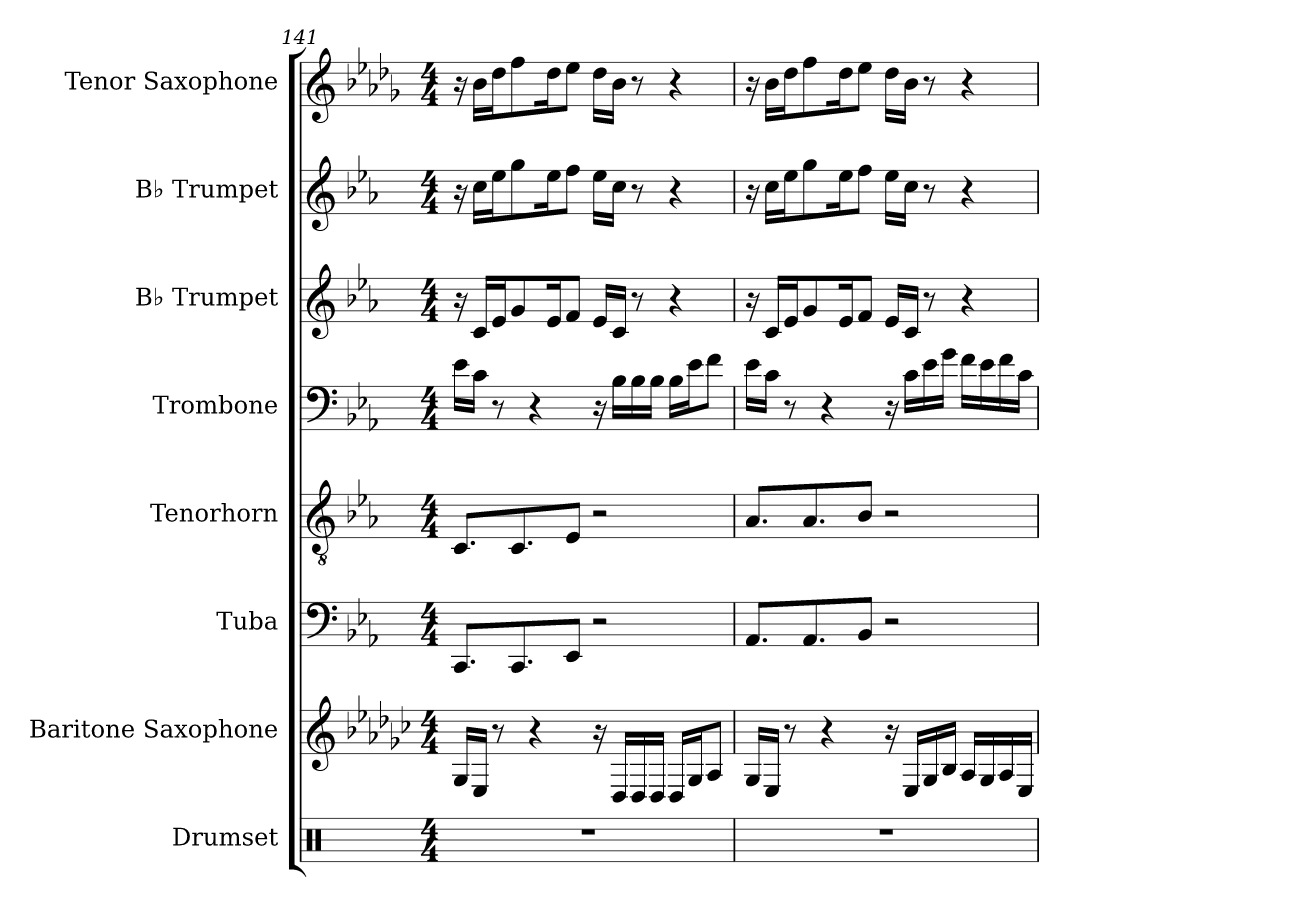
**kern	**kern	**kern	**kern	**kern	**kern	**kern	**kern
*part8	*part7	*part6	*part5	*part4	*part3	*part2	*part1
*staff8	*staff7	*staff6	*staff5	*staff4	*staff3	*staff2	*staff1
*I"Drumset	*I"Baritone Saxophone	*I"Tuba	*I"Tenorhorn	*I"Trombone	*I"B♭ Trumpet	*I"B♭ Trumpet	*I"Tenor Saxophone
*I'D. Set	*I'Bar. Sax.	*I'Tba.	*I'Tenh.	*I'Tbn.	*I'B♭ Tpt.	*I'B♭ Tpt.	*I'T. Sax.
*clefX	*clefG2	*clefF4	*clefGv2	*clefF4	*clefG2	*clefG2	*clefG2
*	*ITrd12c21	*	*ITrd1c2	*	*ITrd1c2	*ITrd1c2	*ITrd8c14
*k[]	*k[b-e-a-d-g-c-]	*k[b-e-a-]	*k[b-e-a-d-g-]	*k[b-e-a-]	*k[b-e-a-d-g-]	*k[b-e-a-d-g-]	*k[b-e-a-d-g-]
*M4/4	*M4/4	*M4/4	*M4/4	*M4/4	*M4/4	*M4/4	*M4/4
=141	=141	=141	=141	=141	=141	=141	=141
1r	16GG-LL	8.CCL	8.BB-L	16e-LL	16r	16r	16r
.	16EE-JJ	.	.	16cJJ	16B-LL	16b-LL	16B-LL
.	8r	.	.	8r	16d-J	16dd-J	16d-J
.	.	8.CC	8.BB-	.	8f	8ff	8f
.	4r	.	.	4r	.	.	.
.	.	.	.	.	16d-K	16dd-K	16d-K
.	.	8EE-J	8D-J	.	8e-J	8ee-J	8e-J
.	16r	2r	2r	16r	16d-LL	16dd-LL	16d-LL
.	16DD-LL	.	.	16B-LL	16B-JJ	16b-JJ	16B-JJ
.	16DD-	.	.	16B-	8r	8r	8r
.	16DD-JJ	.	.	16B-JJ	.	.	.
.	16DD-LL	.	.	16B-LL	4r	4r	4r
.	16GG-J	.	.	16e-J	.	.	.
.	8AA-J	.	.	8fJ	.	.	.
=142	=142	=142	=142	=142	=142	=142	=142
1r	16GG-LL	8.AA-L	8.G-L	16e-LL	16r	16r	16r
.	16EE-JJ	.	.	16cJJ	16B-LL	16b-LL	16B-LL
.	8r	.	.	8r	16d-J	16dd-J	16d-J
.	.	8.AA-	8.G-	.	8f	8ff	8f
.	4r	.	.	4r	.	.	.
.	.	.	.	.	16d-K	16dd-K	16d-K
.	.	8BB-J	8A-J	.	8e-J	8ee-J	8e-J
.	16r	2r	2r	16r	16d-LL	16dd-LL	16d-LL
.	16EE-LL	.	.	16cLL	16B-JJ	16b-JJ	16B-JJ
.	16GG-	.	.	16e-	8r	8r	8r
.	16BB-JJ	.	.	16gJJ	.	.	.
.	16AA-LL	.	.	16fLL	4r	4r	4r
.	16GG-	.	.	16e-	.	.	.
.	16AA-	.	.	16f	.	.	.
.	16EE-JJ	.	.	16cJJ	.	.	.
=	=	=	=	=	=	=	=
*-	*-	*-	*-	*-	*-	*-	*-
